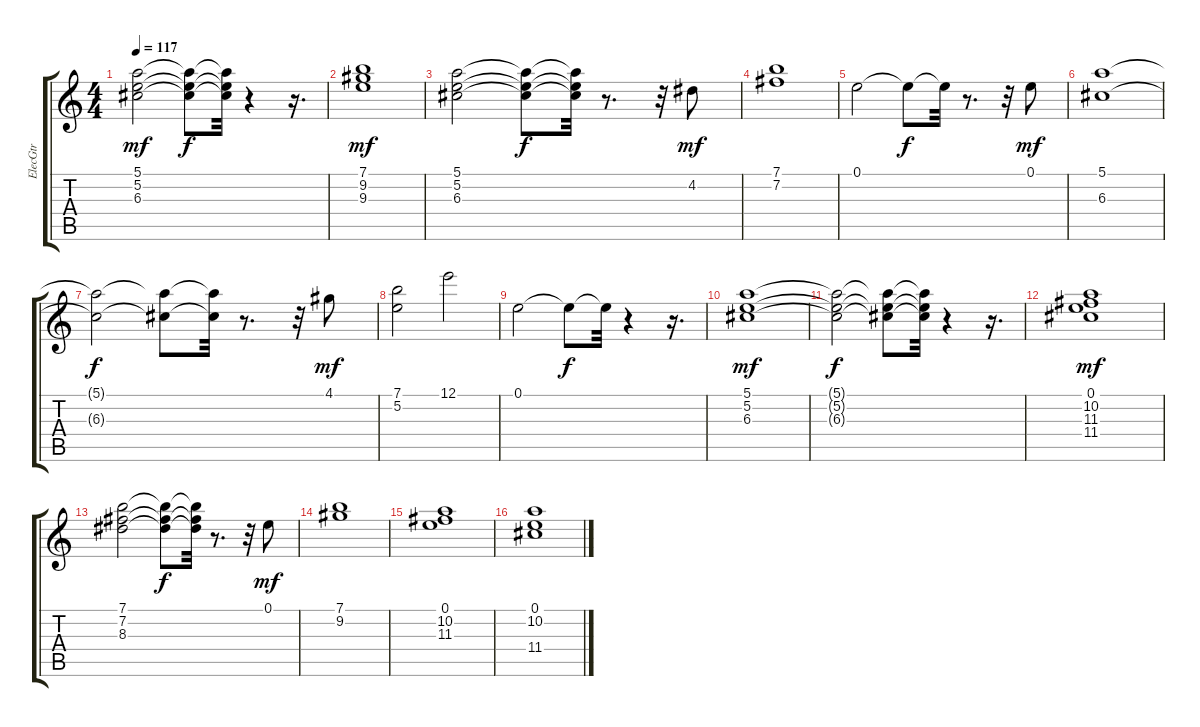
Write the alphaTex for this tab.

\track ("ElecGtr" "ElecGtr") {instrument overdrivenguitar}
\staff {score tabs}
\tuning (E4 B3 G3 D3 A2 E2) {hide}
\ts (4 4)
\tempo 117
\clef g2
\ks c
(5.1 5.2 6.3).2{dy mf} (5.1{t} 5.2{t} 6.3{t}).8{dy f} (5.1{t} 5.2{t} 6.3{t}).32 r.4 r.16{d} |
(7.1 9.2 9.3).1{dy mf} |
(5.1 5.2 6.3).2 (5.1{t} 5.2{t} 6.3{t}).8{dy f} (5.1{t} 5.2{t} 6.3{t}).32 r.8{d} r.32 4.2.8{dy mf} |
(7.1 7.2).1 |
0.1.2 0.1{t}.8{dy f} 0.1{t}.32 r.8{d} r.32 0.1.8{dy mf} |
(5.1 6.3).1 |
(5.1{t} 6.3{t}).2{dy f} (5.1{t} 6.3{t}).8 (5.1{t} 6.3{t}).32 r.8{d} r.32 4.1.8{dy mf} |
(7.1 5.2).2 12.1.2 |
0.1.2 0.1{t}.8{dy f} 0.1{t}.32 r.4 r.16{d} |
(5.1 5.2 6.3).1{dy mf} |
(5.1{t} 5.2{t} 6.3{t}).2{dy f} (5.1{t} 5.2{t} 6.3{t}).8 (5.1{t} 5.2{t} 6.3{t}).32 r.4 r.16{d} |
(0.1 10.2 11.3 11.4).1{dy mf} |
(7.1 7.2 8.3).2 (7.1{t} 7.2{t} 8.3{t}).8{dy f} (7.1{t} 7.2{t} 8.3{t}).32 r.8{d} r.32 0.1.8{dy mf} |
(7.1 9.2).1 |
(0.1 10.2 11.3).1 |
(0.1 10.2 11.4).1
